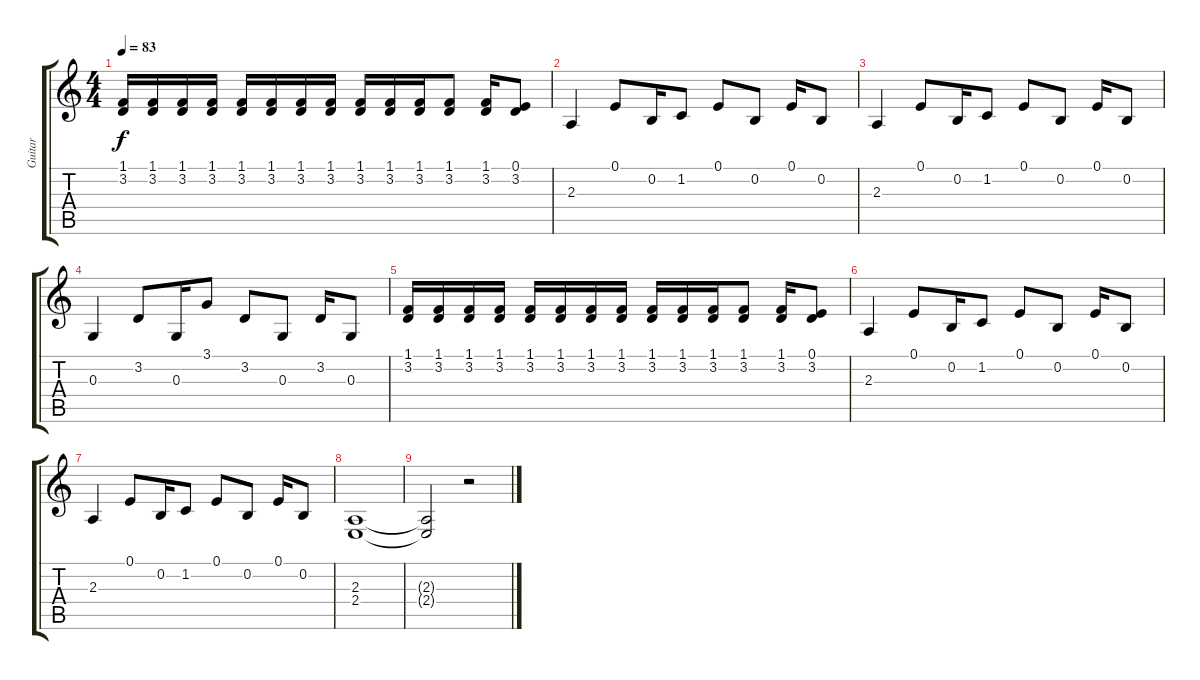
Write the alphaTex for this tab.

\track ("Guitar" "Guitar") {instrument fx8scifi}
\staff {score tabs}
\tuning (E4 B3 G3 D3 A2 E2) {hide}
\ts (4 4)
\tempo 83
\clef g2
\ks c
(1.1 3.2).16{dy f} (1.1 3.2).16 (1.1 3.2).16 (1.1 3.2).16 (1.1 3.2).16 (1.1 3.2).16 (1.1 3.2).16 (1.1 3.2).16 (1.1 3.2).16 (1.1 3.2).16 (1.1 3.2).16 (1.1 3.2).8 (1.1 3.2).16 (0.1 3.2).8 |
2.3.4 0.1.8 0.2.16 1.2.8 0.1.8 0.2.8 0.1.16 0.2.8 |
2.3.4 0.1.8 0.2.16 1.2.8 0.1.8 0.2.8 0.1.16 0.2.8 |
0.3.4 3.2.8 0.3.16 3.1.8 3.2.8 0.3.8 3.2.16 0.3.8 |
(1.1 3.2).16 (1.1 3.2).16 (1.1 3.2).16 (1.1 3.2).16 (1.1 3.2).16 (1.1 3.2).16 (1.1 3.2).16 (1.1 3.2).16 (1.1 3.2).16 (1.1 3.2).16 (1.1 3.2).16 (1.1 3.2).8 (1.1 3.2).16 (0.1 3.2).8 |
2.3.4 0.1.8 0.2.16 1.2.8 0.1.8 0.2.8 0.1.16 0.2.8 |
2.3.4 0.1.8 0.2.16 1.2.8 0.1.8 0.2.8 0.1.16 0.2.8 |
(2.3 2.4).1 |
(2.3{t} 2.4{t}).2 r.2
